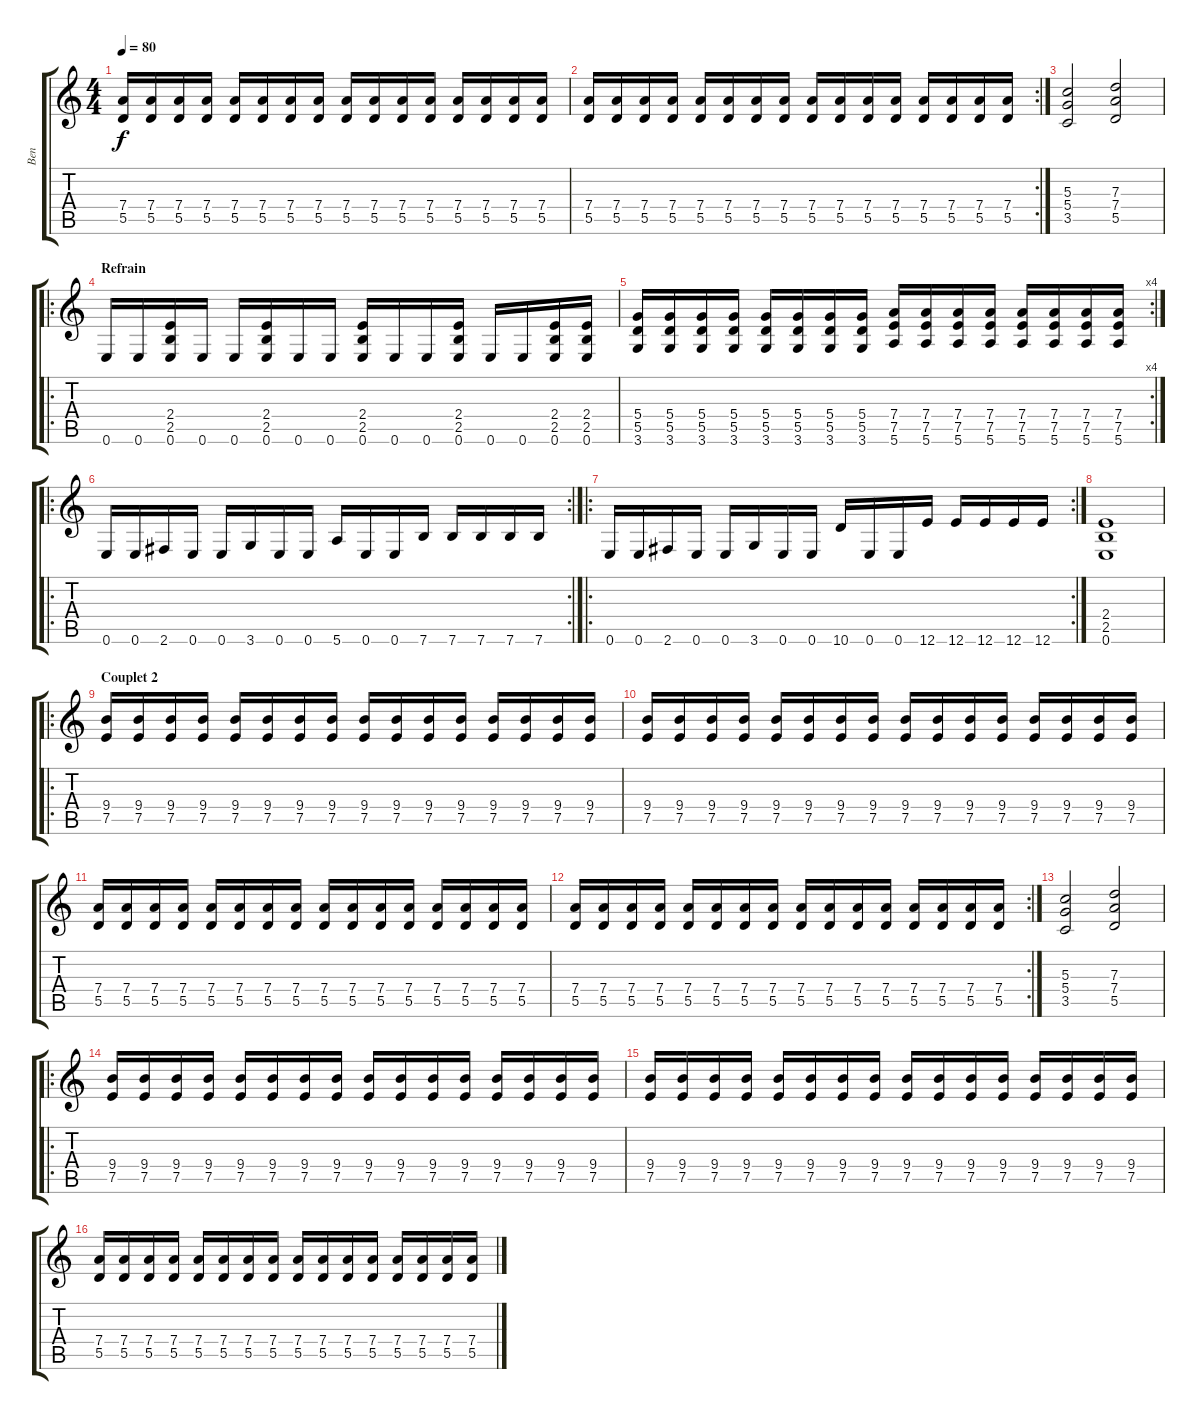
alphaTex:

\track ("Ben" "Ben") {instrument distortionguitar}
\staff {score tabs}
\tuning (E4 B3 G3 D3 A2 E2) {hide}
\ts (4 4)
\tempo 80
\clef g2
\ks c
(7.4 5.5).16{dy f} (7.4 5.5).16 (7.4 5.5).16 (7.4 5.5).16 (7.4 5.5).16 (7.4 5.5).16 (7.4 5.5).16 (7.4 5.5).16 (7.4 5.5).16 (7.4 5.5).16 (7.4 5.5).16 (7.4 5.5).16 (7.4 5.5).16 (7.4 5.5).16 (7.4 5.5).16 (7.4 5.5).16 |
\rc 2
(7.4 5.5).16 (7.4 5.5).16 (7.4 5.5).16 (7.4 5.5).16 (7.4 5.5).16 (7.4 5.5).16 (7.4 5.5).16 (7.4 5.5).16 (7.4 5.5).16 (7.4 5.5).16 (7.4 5.5).16 (7.4 5.5).16 (7.4 5.5).16 (7.4 5.5).16 (7.4 5.5).16 (7.4 5.5).16 |
(5.3 5.4 3.5).2 (7.3 7.4 5.5).2 |
\ro
\section ("" "Refrain")
0.6.16 0.6.16 (2.4 2.5 0.6).16 0.6.16 0.6.16 (2.4 2.5 0.6).16 0.6.16 0.6.16 (2.4 2.5 0.6).16 0.6.16 0.6.16 (2.4 2.5 0.6).16 0.6.16 0.6.16 (2.4 2.5 0.6).16 (2.4 2.5 0.6).16 |
\rc 4
(5.4 5.5 3.6).16 (5.4 5.5 3.6).16 (5.4 5.5 3.6).16 (5.4 5.5 3.6).16 (5.4 5.5 3.6).16 (5.4 5.5 3.6).16 (5.4 5.5 3.6).16 (5.4 5.5 3.6).16 (7.4 7.5 5.6).16 (7.4 7.5 5.6).16 (7.4 7.5 5.6).16 (7.4 7.5 5.6).16 (7.4 7.5 5.6).16 (7.4 7.5 5.6).16 (7.4 7.5 5.6).16 (7.4 7.5 5.6).16 |
\ro
\rc 2
0.6.16 0.6.16 2.6.16 0.6.16 0.6.16 3.6.16 0.6.16 0.6.16 5.6.16 0.6.16 0.6.16 7.6.16 7.6.16 7.6.16 7.6.16 7.6.16 |
\ro
\rc 2
0.6.16 0.6.16 2.6.16 0.6.16 0.6.16 3.6.16 0.6.16 0.6.16 10.6.16 0.6.16 0.6.16 12.6.16 12.6.16 12.6.16 12.6.16 12.6.16 |
(2.4 2.5 0.6).1 |
\ro
\section ("" "Couplet 2")
(9.4 7.5).16 (9.4 7.5).16 (9.4 7.5).16 (9.4 7.5).16 (9.4 7.5).16 (9.4 7.5).16 (9.4 7.5).16 (9.4 7.5).16 (9.4 7.5).16 (9.4 7.5).16 (9.4 7.5).16 (9.4 7.5).16 (9.4 7.5).16 (9.4 7.5).16 (9.4 7.5).16 (9.4 7.5).16 |
(9.4 7.5).16 (9.4 7.5).16 (9.4 7.5).16 (9.4 7.5).16 (9.4 7.5).16 (9.4 7.5).16 (9.4 7.5).16 (9.4 7.5).16 (9.4 7.5).16 (9.4 7.5).16 (9.4 7.5).16 (9.4 7.5).16 (9.4 7.5).16 (9.4 7.5).16 (9.4 7.5).16 (9.4 7.5).16 |
(7.4 5.5).16 (7.4 5.5).16 (7.4 5.5).16 (7.4 5.5).16 (7.4 5.5).16 (7.4 5.5).16 (7.4 5.5).16 (7.4 5.5).16 (7.4 5.5).16 (7.4 5.5).16 (7.4 5.5).16 (7.4 5.5).16 (7.4 5.5).16 (7.4 5.5).16 (7.4 5.5).16 (7.4 5.5).16 |
\rc 2
(7.4 5.5).16 (7.4 5.5).16 (7.4 5.5).16 (7.4 5.5).16 (7.4 5.5).16 (7.4 5.5).16 (7.4 5.5).16 (7.4 5.5).16 (7.4 5.5).16 (7.4 5.5).16 (7.4 5.5).16 (7.4 5.5).16 (7.4 5.5).16 (7.4 5.5).16 (7.4 5.5).16 (7.4 5.5).16 |
(5.3 5.4 3.5).2 (7.3 7.4 5.5).2 |
\ro
(9.4 7.5).16 (9.4 7.5).16 (9.4 7.5).16 (9.4 7.5).16 (9.4 7.5).16 (9.4 7.5).16 (9.4 7.5).16 (9.4 7.5).16 (9.4 7.5).16 (9.4 7.5).16 (9.4 7.5).16 (9.4 7.5).16 (9.4 7.5).16 (9.4 7.5).16 (9.4 7.5).16 (9.4 7.5).16 |
(9.4 7.5).16 (9.4 7.5).16 (9.4 7.5).16 (9.4 7.5).16 (9.4 7.5).16 (9.4 7.5).16 (9.4 7.5).16 (9.4 7.5).16 (9.4 7.5).16 (9.4 7.5).16 (9.4 7.5).16 (9.4 7.5).16 (9.4 7.5).16 (9.4 7.5).16 (9.4 7.5).16 (9.4 7.5).16 |
(7.4 5.5).16 (7.4 5.5).16 (7.4 5.5).16 (7.4 5.5).16 (7.4 5.5).16 (7.4 5.5).16 (7.4 5.5).16 (7.4 5.5).16 (7.4 5.5).16 (7.4 5.5).16 (7.4 5.5).16 (7.4 5.5).16 (7.4 5.5).16 (7.4 5.5).16 (7.4 5.5).16 (7.4 5.5).16
